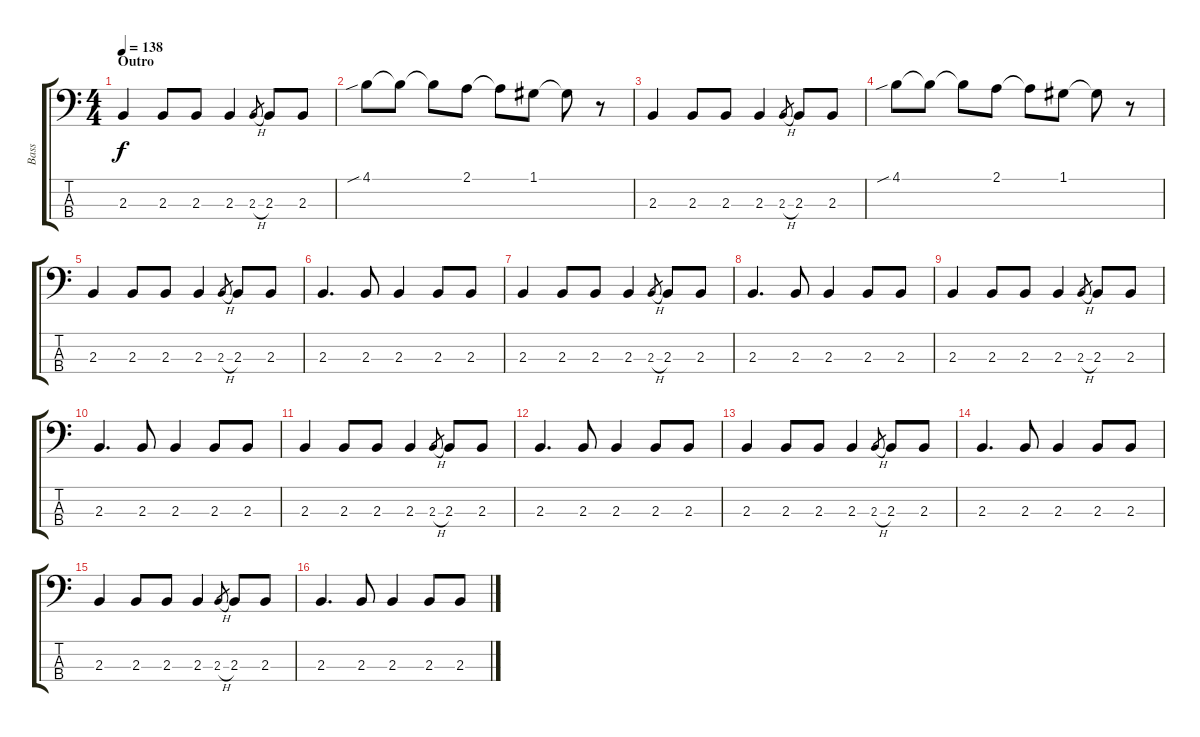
\track ("Bass" "Bass") {instrument electricbasspick}
\staff {score tabs}
\tuning (G2 D2 A1 E1) {hide}
\ts (4 4)
\section ("" "Outro")
\tempo 138
\clef f4
\ks c
2.3.4{dy f} 2.3.8 2.3.8 2.3.4 2.3{h}.8{gr} 2.3.8 2.3.8 |
4.1{sib}.8 4.1{t}.8 4.1{t}.8 2.1.8 2.1{t}.8 1.1.8 1.1{t}.8 r.8 |
2.3.4 2.3.8 2.3.8 2.3.4 2.3{h}.8{gr} 2.3.8 2.3.8 |
4.1{sib}.8 4.1{t}.8 4.1{t}.8 2.1.8 2.1{t}.8 1.1.8 1.1{t}.8 r.8 |
2.3.4 2.3.8 2.3.8 2.3.4 2.3{h}.8{gr} 2.3.8 2.3.8 |
2.3.4{d} 2.3.8 2.3.4 2.3.8 2.3.8 |
2.3.4 2.3.8 2.3.8 2.3.4 2.3{h}.8{gr} 2.3.8 2.3.8 |
2.3.4{d} 2.3.8 2.3.4 2.3.8 2.3.8 |
2.3.4 2.3.8 2.3.8 2.3.4 2.3{h}.8{gr} 2.3.8 2.3.8 |
2.3.4{d} 2.3.8 2.3.4 2.3.8 2.3.8 |
2.3.4 2.3.8 2.3.8 2.3.4 2.3{h}.8{gr} 2.3.8 2.3.8 |
2.3.4{d} 2.3.8 2.3.4 2.3.8 2.3.8 |
2.3.4 2.3.8 2.3.8 2.3.4 2.3{h}.8{gr} 2.3.8 2.3.8 |
2.3.4{d} 2.3.8 2.3.4 2.3.8 2.3.8 |
2.3.4 2.3.8 2.3.8 2.3.4 2.3{h}.8{gr} 2.3.8 2.3.8 |
2.3.4{d} 2.3.8 2.3.4 2.3.8 2.3.8
